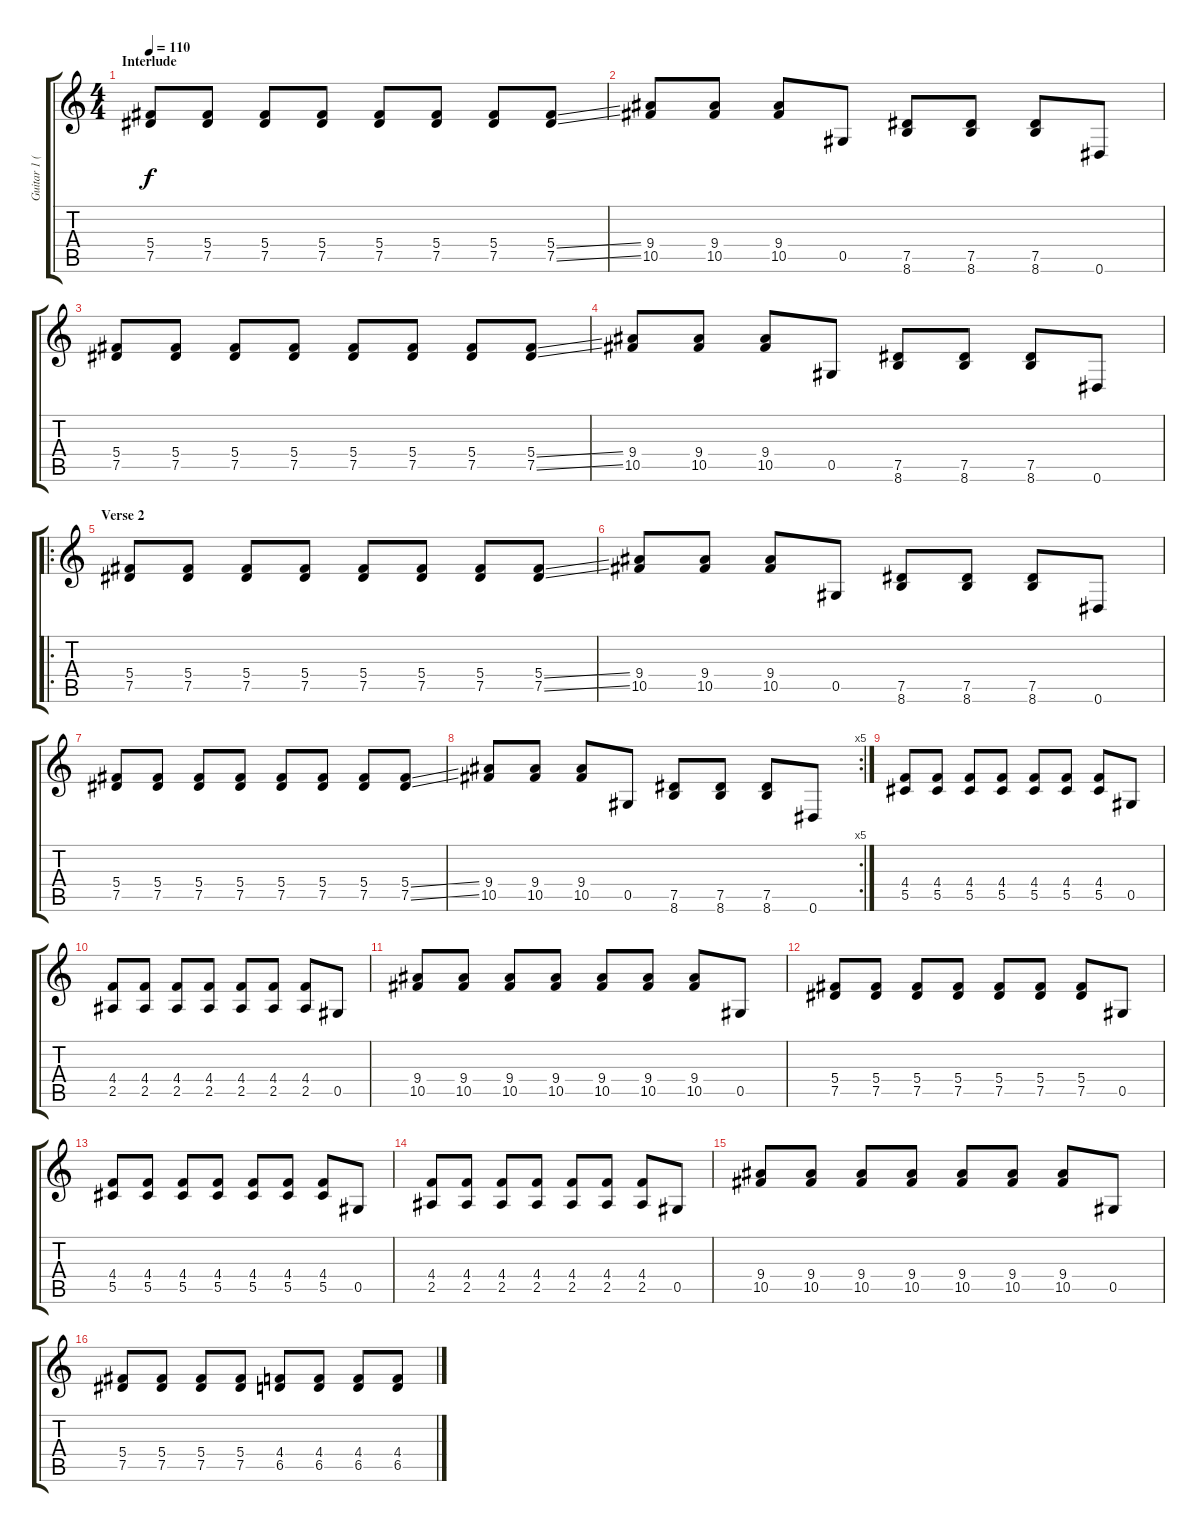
\track ("Guitar 1 (muted)" "Guitar 1 (") {instrument electricguitarmuted}
\staff {score tabs}
\tuning (Eb4 Bb3 Gb3 Db3 Ab2 Eb2) {hide}
\ts (4 4)
\section ("" "Interlude")
\tempo 110
\clef g2
\ks c
(5.4 7.5).8{dy f} (5.4 7.5).8 (5.4 7.5).8 (5.4 7.5).8 (5.4 7.5).8 (5.4 7.5).8 (5.4 7.5).8 (5.4{ss} 7.5{ss}).8 |
(9.4 10.5).8 (9.4 10.5).8 (9.4 10.5).8 0.5.8 (7.5 8.6).8 (7.5 8.6).8 (7.5 8.6).8 0.6.8 |
(5.4 7.5).8 (5.4 7.5).8 (5.4 7.5).8 (5.4 7.5).8 (5.4 7.5).8 (5.4 7.5).8 (5.4 7.5).8 (5.4{ss} 7.5{ss}).8 |
(9.4 10.5).8 (9.4 10.5).8 (9.4 10.5).8 0.5.8 (7.5 8.6).8 (7.5 8.6).8 (7.5 8.6).8 0.6.8 |
\ro
\section ("" "Verse 2")
(5.4 7.5).8 (5.4 7.5).8 (5.4 7.5).8 (5.4 7.5).8 (5.4 7.5).8 (5.4 7.5).8 (5.4 7.5).8 (5.4{ss} 7.5{ss}).8 |
(9.4 10.5).8 (9.4 10.5).8 (9.4 10.5).8 0.5.8 (7.5 8.6).8 (7.5 8.6).8 (7.5 8.6).8 0.6.8 |
(5.4 7.5).8 (5.4 7.5).8 (5.4 7.5).8 (5.4 7.5).8 (5.4 7.5).8 (5.4 7.5).8 (5.4 7.5).8 (5.4{ss} 7.5{ss}).8 |
\rc 5
(9.4 10.5).8 (9.4 10.5).8 (9.4 10.5).8 0.5.8 (7.5 8.6).8 (7.5 8.6).8 (7.5 8.6).8 0.6.8 |
(4.4 5.5).8 (4.4 5.5).8 (4.4 5.5).8 (4.4 5.5).8 (4.4 5.5).8 (4.4 5.5).8 (4.4 5.5).8 0.5.8 |
(4.4 2.5).8 (4.4 2.5).8 (4.4 2.5).8 (4.4 2.5).8 (4.4 2.5).8 (4.4 2.5).8 (4.4 2.5).8 0.5.8 |
(9.4 10.5).8 (9.4 10.5).8 (9.4 10.5).8 (9.4 10.5).8 (9.4 10.5).8 (9.4 10.5).8 (9.4 10.5).8 0.5.8 |
(5.4 7.5).8 (5.4 7.5).8 (5.4 7.5).8 (5.4 7.5).8 (5.4 7.5).8 (5.4 7.5).8 (5.4 7.5).8 0.5.8 |
(4.4 5.5).8 (4.4 5.5).8 (4.4 5.5).8 (4.4 5.5).8 (4.4 5.5).8 (4.4 5.5).8 (4.4 5.5).8 0.5.8 |
(4.4 2.5).8 (4.4 2.5).8 (4.4 2.5).8 (4.4 2.5).8 (4.4 2.5).8 (4.4 2.5).8 (4.4 2.5).8 0.5.8 |
(9.4 10.5).8 (9.4 10.5).8 (9.4 10.5).8 (9.4 10.5).8 (9.4 10.5).8 (9.4 10.5).8 (9.4 10.5).8 0.5.8 |
(5.4 7.5).8 (5.4 7.5).8 (5.4 7.5).8 (5.4 7.5).8 (4.4 6.5).8 (4.4 6.5).8 (4.4 6.5).8 (4.4 6.5).8
